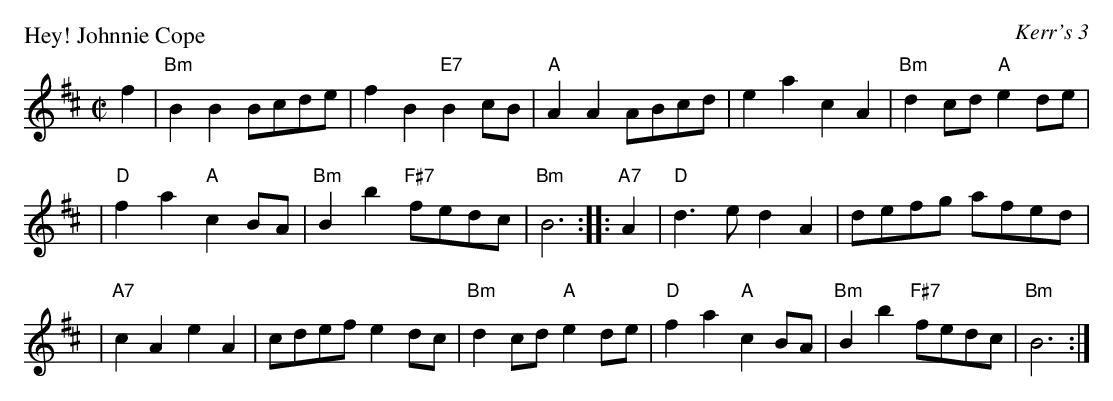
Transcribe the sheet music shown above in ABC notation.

X:1
P: Hey! Johnnie Cope
O: Kerr's 3
M: C|
L: 1/8
K: Bm
f2 | "Bm"B2B2 Bcde | f2B2 "E7"B2cB | "A"A2A2 ABcd | e2a2 c2A2 | "Bm"d2cd "A"e2de |
| "D"f2a2 "A"c2BA | "Bm"B2b2 "F#7"fedc | "Bm"B6 :: "A7"A2 | "D"d3e d2A2 | defg afed |
| "A7"c2A2 e2A2 | cdef e2dc | "Bm"d2cd "A"e2de | "D"f2a2 "A"c2BA | "Bm"B2b2 "F#7"fedc | "Bm"B6 :|
